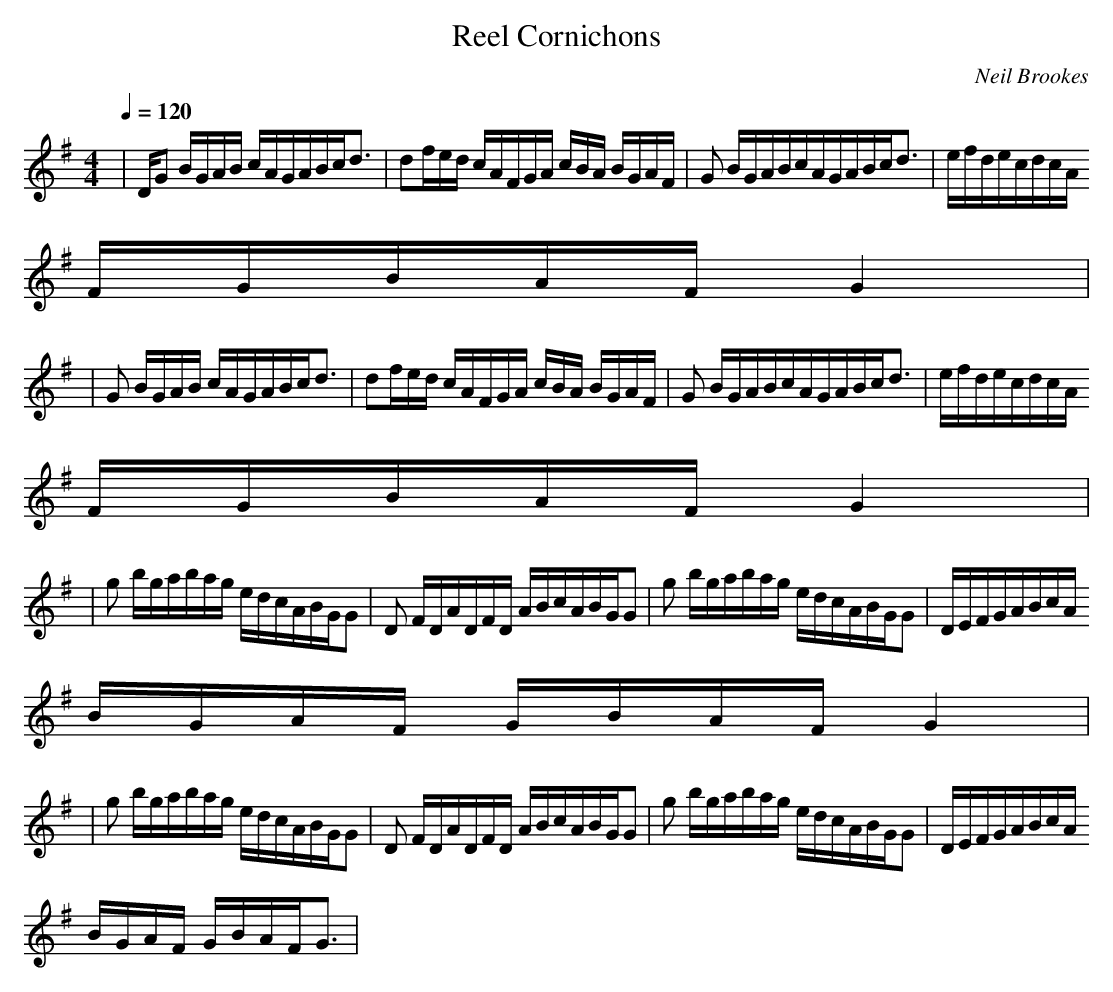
X:1
T:Reel Cornichons
C:Neil Brookes
worry!
M:4/4
L:1/16
Q:1/4=120
K:G
| DG2 BGAB cAGABcd3|d2fed cAFGA cBA BGAF|G2 BGABcAGABcd3|efdecdcA
FGBAFG4|
| G2 BGAB cAGABcd3|d2fed cAFGA cBA BGAF|G2 BGABcAGABcd3|efdecdcA
FGBAFG4|
|g2 bgabag edcABGG2|D2 FDADFD ABcABGG2|g2 bgabag edcABGG2|DEFGABcA
BGAF GBAFG4|
|g2 bgabag edcABGG2|D2 FDADFD ABcABGG2|g2 bgabag edcABGG2|DEFGABcA
BGAF GBAFG3|
